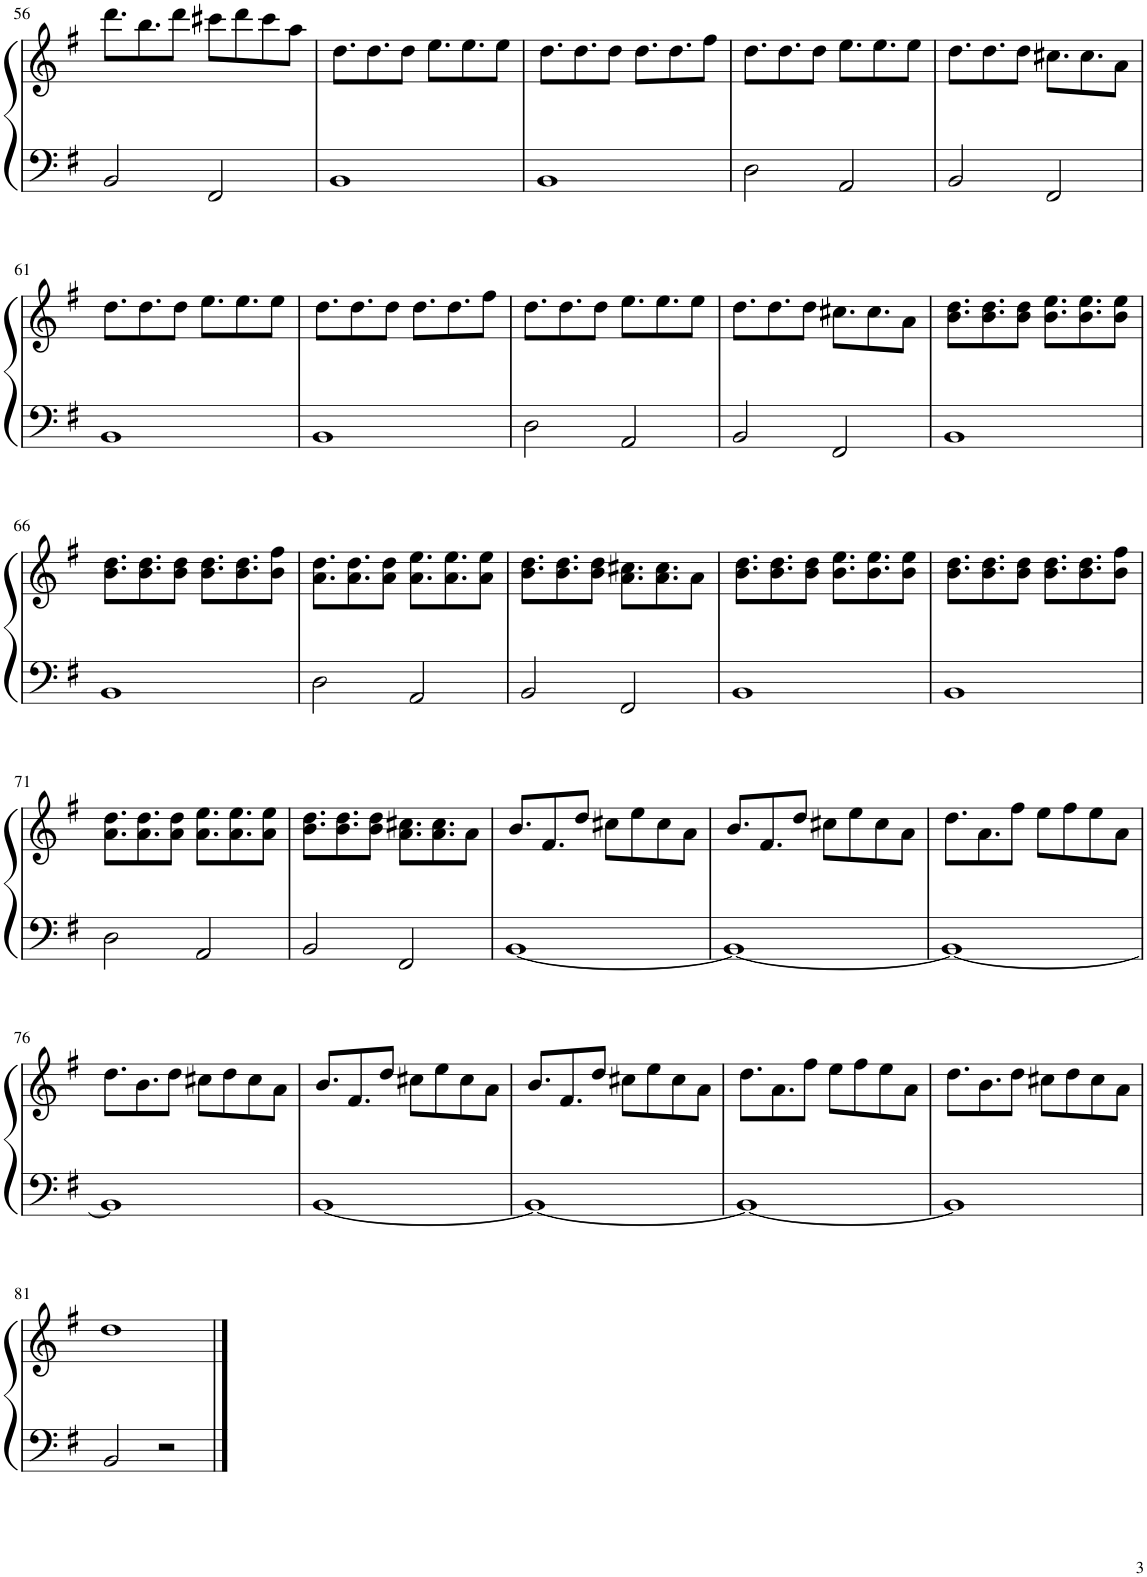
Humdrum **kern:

**kern	**kern
*part1	*part1
*staff2	*staff1
*I"Piano	*
*I'Pno.	*
!!LO:PB:g=z
*clefF4	*clefG2
*k[f#]	*k[f#]
*M4/4	*M4/4
=56	=56
2BB/	8.ddd\L
.	8.bb\
.	8ddd\J
2FF#/	8ccc#X\L
.	8ddd\
.	8ccc#\
.	8aa\J
=57	=57
1BB	8.dd\L
.	8.dd\
.	8dd\J
.	8.ee\L
.	8.ee\
.	8ee\J
=58	=58
1BB	8.dd\L
.	8.dd\
.	8dd\J
.	8.dd\L
.	8.dd\
.	8ff#\J
=59	=59
2D\	8.dd\L
.	8.dd\
.	8dd\J
2AA/	8.ee\L
.	8.ee\
.	8ee\J
=60	=60
2BB/	8.dd\L
.	8.dd\
.	8dd\J
2FF#/	8.cc#X\L
.	8.cc#\
.	8a\J
!!LO:LB:g=z
=61	=61
1BB	8.dd\L
.	8.dd\
.	8dd\J
.	8.ee\L
.	8.ee\
.	8ee\J
=62	=62
1BB	8.dd\L
.	8.dd\
.	8dd\J
.	8.dd\L
.	8.dd\
.	8ff#\J
=63	=63
2D\	8.dd\L
.	8.dd\
.	8dd\J
2AA/	8.ee\L
.	8.ee\
.	8ee\J
=64	=64
2BB/	8.dd\L
.	8.dd\
.	8dd\J
2FF#/	8.cc#X\L
.	8.cc#\
.	8a\J
=65	=65
1BB	8.b\ 8.dd\L
.	8.b\ 8.dd\
.	8b\ 8dd\J
.	8.b\ 8.ee\L
.	8.b\ 8.ee\
.	8b\ 8ee\J
!!LO:LB:g=z
=66	=66
1BB	8.b\ 8.dd\L
.	8.b\ 8.dd\
.	8b\ 8dd\J
.	8.b\ 8.dd\L
.	8.b\ 8.dd\
.	8b\ 8ff#\J
=67	=67
2D\	8.a\ 8.dd\L
.	8.a\ 8.dd\
.	8a\ 8dd\J
2AA/	8.a\ 8.ee\L
.	8.a\ 8.ee\
.	8a\ 8ee\J
=68	=68
2BB/	8.b\ 8.dd\L
.	8.b\ 8.dd\
.	8b\ 8dd\J
2FF#/	8.a\ 8.cc#X\L
.	8.a\ 8.cc#\
.	8a\J
=69	=69
1BB	8.b\ 8.dd\L
.	8.b\ 8.dd\
.	8b\ 8dd\J
.	8.b\ 8.ee\L
.	8.b\ 8.ee\
.	8b\ 8ee\J
=70	=70
1BB	8.b\ 8.dd\L
.	8.b\ 8.dd\
.	8b\ 8dd\J
.	8.b\ 8.dd\L
.	8.b\ 8.dd\
.	8b\ 8ff#\J
!!LO:LB:g=z
=71	=71
2D\	8.a\ 8.dd\L
.	8.a\ 8.dd\
.	8a\ 8dd\J
2AA/	8.a\ 8.ee\L
.	8.a\ 8.ee\
.	8a\ 8ee\J
=72	=72
2BB/	8.b\ 8.dd\L
.	8.b\ 8.dd\
.	8b\ 8dd\J
2FF#/	8.a\ 8.cc#X\L
.	8.a\ 8.cc#\
.	8a\J
=73	=73
[1BB	8.b/L
.	8.f#/
.	8dd/J
.	8cc#X\L
.	8ee\
.	8cc#\
.	8a\J
=74	=74
1BB_	8.b/L
.	8.f#/
.	8dd/J
.	8cc#X\L
.	8ee\
.	8cc#\
.	8a\J
=75	=75
1BB_	8.dd\L
.	8.a\
.	8ff#\J
.	8ee\L
.	8ff#\
.	8ee\
.	8a\J
!!LO:LB:g=z
=76	=76
1BB]	8.dd\L
.	8.b\
.	8dd\J
.	8cc#X\L
.	8dd\
.	8cc#\
.	8a\J
=77	=77
[1BB	8.b/L
.	8.f#/
.	8dd/J
.	8cc#X\L
.	8ee\
.	8cc#\
.	8a\J
=78	=78
1BB_	8.b/L
.	8.f#/
.	8dd/J
.	8cc#X\L
.	8ee\
.	8cc#\
.	8a\J
=79	=79
1BB_	8.dd\L
.	8.a\
.	8ff#\J
.	8ee\L
.	8ff#\
.	8ee\
.	8a\J
=80	=80
1BB]	8.dd\L
.	8.b\
.	8dd\J
.	8cc#X\L
.	8dd\
.	8cc#\
.	8a\J
!!LO:LB:g=z
=81	=81
2BB/	1dd
2r	.
==	==
*-	*-
